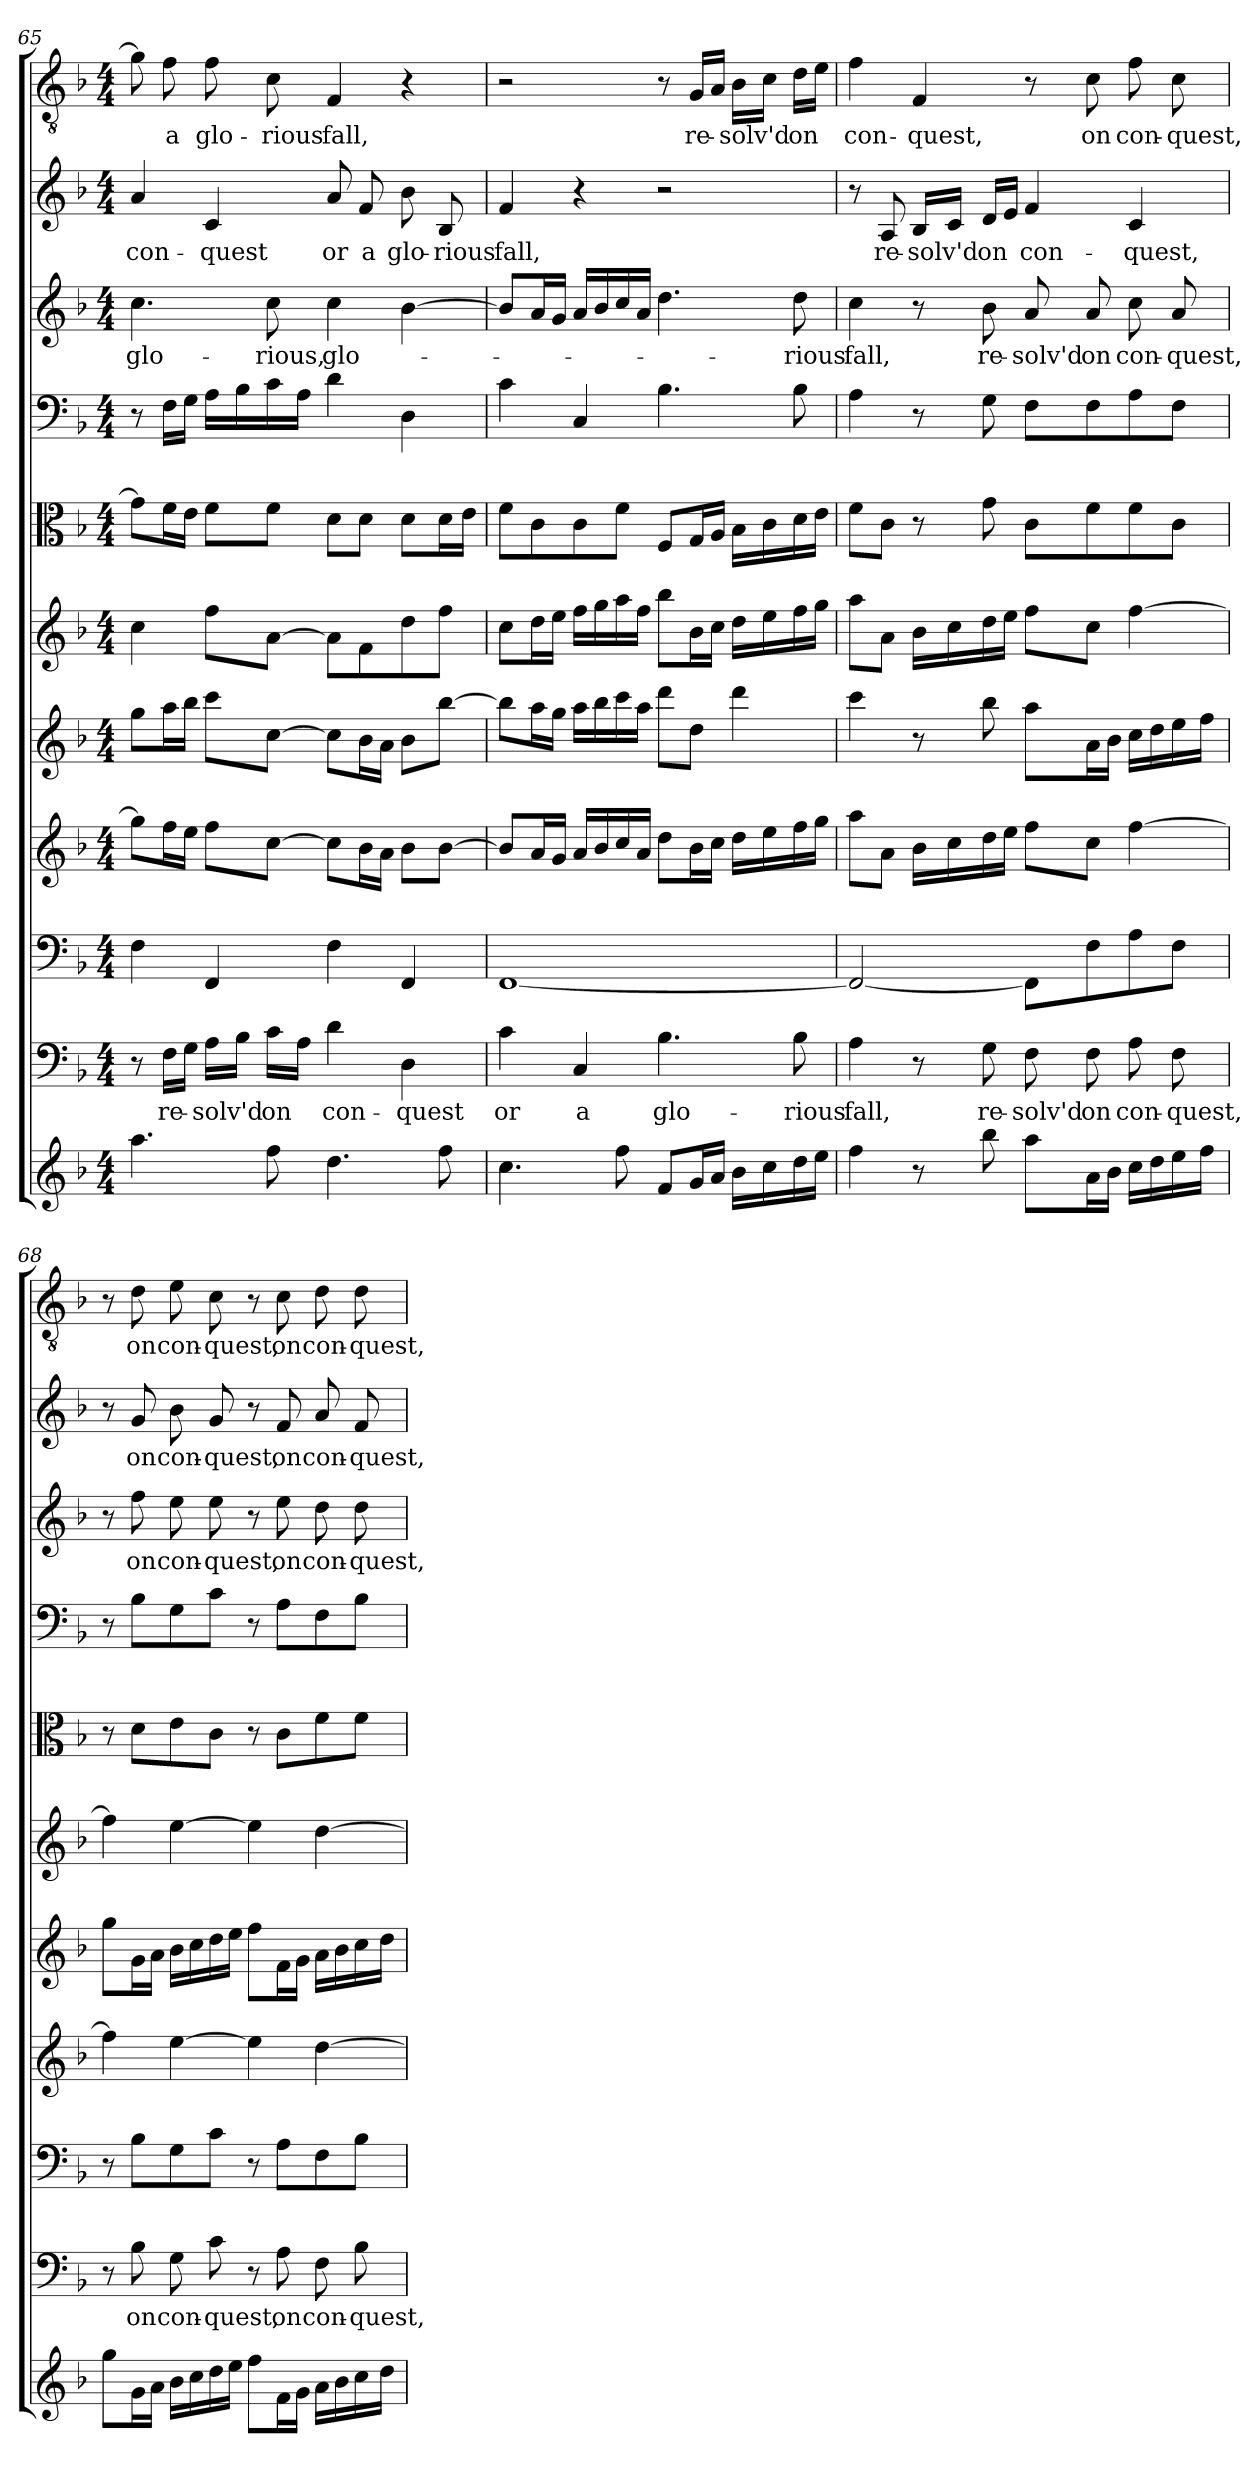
**kern	**kern	**text	**kern	**kern	**kern	**kern	**kern	**kern	**kern	**text	**kern	**text	**kern	**text
*part11	*part10	*part10	*part9	*part8	*part7	*part6	*part5	*part4	*part3	*part3	*part2	*part2	*part1	*part1
*staff11	*staff10	*staff10	*staff9	*staff8	*staff7	*staff6	*staff5	*staff4	*staff3	*staff3	*staff2	*staff2	*staff1	*staff1
*clefG2	*clefF4	*	*clefF4	*clefG2	*clefG2	*clefG2	*clefC3	*clefF4	*clefG2	*	*clefG2	*	*clefGv2	*
*k[b-]	*k[b-]	*	*k[b-]	*k[b-]	*k[b-]	*k[b-]	*k[b-]	*k[b-]	*k[b-]	*	*k[b-]	*	*k[b-]	*
*F:	*F:	*	*F:	*F:	*F:	*F:	*F:	*F:	*F:	*	*F:	*	*F:	*
*M4/4	*M4/4	*	*M4/4	*M4/4	*M4/4	*M4/4	*M4/4	*M4/4	*M4/4	*	*M4/4	*	*M4/4	*
=65	=65	=65	=65	=65	=65	=65	=65	=65	=65	=65	=65	=65	=65	=65
4.aa\	8r	.	4F\	8gg\L]	8gg\L	4cc\	8g\L]	8r	4.cc\	glo-	4a/	con-	8g\]	.
.	16F\LL	re-	.	16ff\L	16aa\L	.	16f\L	16F\LL	.	.	.	.	8f\	a
.	16G\JJ	.	.	16ee\JJ	16bb-\JJ	.	16e\JJ	16G\JJ	.	.	.	.	.	.
.	16A\LL	-solv'd	4FF/	8ff\L	8ccc\L	8ff\L	8f\L	16A\LL	.	.	4c/	-quest	8f\	glo-
.	16B-\JJ	.	.	.	.	.	.	16B-\	.	.	.	.	.	.
8ff\	16c\LL	on	.	[8cc\J	[8cc\J	[8a\J	8f\J	16c\	8cc\	-rious,	.	.	8c\	-rious
.	16A\JJ	.	.	.	.	.	.	16A\JJ	.	.	.	.	.	.
4.dd\	4d\	con-	4F\	8cc\L]	8cc\L]	8a\L]	8d\L	4d\	4cc\	glo-	8a/	or	4F/	fall,
.	.	.	.	16b-\L	16b-\L	8f\	8d\J	.	.	.	8f/	a	.	.
.	.	.	.	16a\JJ	16a\JJ	.	.	.	.	.	.	.	.	.
.	4D\	-quest	4FF/	8b-\L	8b-\L	8dd\	8d\L	4D\	[4b-\	.	8b-\	glo-	4r	.
8ff\	.	.	.	[8b-\J	[8bb-\J	8ff\J	16d\L	.	.	.	8B-/	-rious	.	.
.	.	.	.	.	.	.	16e\JJ	.	.	.	.	.	.	.
=66	=66	=66	=66	=66	=66	=66	=66	=66	=66	=66	=66	=66	=66	=66
4.cc\	4c\	or	[1FF/	8b-/L]	8bb-\L]	8cc\L	8f\L	4c\	8b-/L]	.	4f/	fall,	2r	.
.	.	.	.	16a/L	16aa\L	16dd\L	8c\	.	16a/L	.	.	.	.	.
.	.	.	.	16g/JJ	16gg\JJ	16ee\JJ	.	.	16g/JJ	.	.	.	.	.
.	4C/	a	.	16a/LL	16aa\LL	16ff\LL	8c\	4C/	16a/LL	.	4r	.	.	.
.	.	.	.	16b-/	16bb-\	16gg\	.	.	16b-/	.	.	.	.	.
8ff\	.	.	.	16cc/	16ccc\	16aa\	8f\J	.	16cc/	.	.	.	.	.
.	.	.	.	16a/JJ	16aa\JJ	16ff\JJ	.	.	16a/JJ	.	.	.	.	.
8f/L	4.B-\	glo-	.	8dd\L	8ddd\L	8bb-\L	8F/L	4.B-\	4.dd\	.	2r	.	8r	.
16g/L	.	.	.	16b-\L	8dd\J	16b-\L	16G/L	.	.	.	.	.	16G/LL	re-
16a/JJ	.	.	.	16cc\JJ	.	16cc\JJ	16A/JJ	.	.	.	.	.	16A/JJ	.
16b-\LL	.	.	.	16dd\LL	4ddd\	16dd\LL	16B-\LL	.	.	.	.	.	16B-\LL	-solv'd
16cc\	.	.	.	16ee\	.	16ee\	16c\	.	.	.	.	.	16c\JJ	.
16dd\	8B-\	-rious	.	16ff\	.	16ff\	16d\	8B-\	8dd\	-rious	.	.	16d\LL	on
16ee\JJ	.	.	.	16gg\JJ	.	16gg\JJ	16e\JJ	.	.	.	.	.	16e\JJ	.
=67	=67	=67	=67	=67	=67	=67	=67	=67	=67	=67	=67	=67	=67	=67
4ff\	4A\	fall,	2FF/_	8aa\L	4ccc\	8aa\L	8f\L	4A\	4cc\	fall,	8r	.	4f\	con-
.	.	.	.	8a\J	.	8a\J	8c\J	.	.	.	8A/	re-	.	.
8r	8r	.	.	16b-\LL	8r	16b-\LL	8r	8r	8r	.	16B-/LL	-solv'd	4F/	-quest,
.	.	.	.	16cc\	.	16cc\	.	.	.	.	16c/JJ	.	.	.
8bb-\	8G\	re-	.	16dd\	8bb-\	16dd\	8g\	8G\	8b-\	re-	16d/LL	on	.	.
.	.	.	.	16ee\JJ	.	16ee\JJ	.	.	.	.	16e/JJ	.	.	.
8aa\L	8F\	-solv'd	8FF\L]	8ff\L	8aa\L	8ff\L	8c\L	8F\L	8a/	-solv'd	4f/	con-	8r	.
16a\L	8F\	on	8F\	8cc\J	16a\L	8cc\J	8f\	8F\	8a/	on	.	.	8c\	on
16b-\JJ	.	.	.	.	16b-\JJ	.	.	.	.	.	.	.	.	.
16cc\LL	8A\	con-	8A\	[4ff\	16cc\LL	[4ff\	8f\	8A\	8cc\	con-	4c/	-quest,	8f\	con-
16dd\	.	.	.	.	16dd\	.	.	.	.	.	.	.	.	.
16ee\	8F\	-quest,	8F\J	.	16ee\	.	8c\J	8F\J	8a/	-quest,	.	.	8c\	-quest,
16ff\JJ	.	.	.	.	16ff\JJ	.	.	.	.	.	.	.	.	.
=68	=68	=68	=68	=68	=68	=68	=68	=68	=68	=68	=68	=68	=68	=68
8gg\L	8r	.	8r	4ff\]	8gg\L	4ff\]	8r	8r	8r	.	8r	.	8r	.
16g\L	8B-\	on	8B-\L	.	16g\L	.	8d\L	8B-\L	8ff\	on	8g/	on	8d\	on
16a\JJ	.	.	.	.	16a\JJ	.	.	.	.	.	.	.	.	.
16b-\LL	8G\	con-	8G\	[4ee\	16b-\LL	[4ee\	8e\	8G\	8ee\	con-	8b-\	con-	8e\	con-
16cc\	.	.	.	.	16cc\	.	.	.	.	.	.	.	.	.
16dd\	8c\	-quest,	8c\J	.	16dd\	.	8c\J	8c\J	8ee\	-quest,	8g/	-quest,	8c\	-quest,
16ee\JJ	.	.	.	.	16ee\JJ	.	.	.	.	.	.	.	.	.
8ff\L	8r	.	8r	4ee\]	8ff\L	4ee\]	8r	8r	8r	.	8r	.	8r	.
16f\L	8A\	on	8A\L	.	16f\L	.	8c\L	8A\L	8ee\	on	8f/	on	8c\	on
16g\JJ	.	.	.	.	16g\JJ	.	.	.	.	.	.	.	.	.
16a\LL	8F\	con-	8F\	[4dd\	16a\LL	[4dd\	8f\	8F\	8dd\	con-	8a/	con-	8d\	con-
16b-\	.	.	.	.	16b-\	.	.	.	.	.	.	.	.	.
16cc\	8B-\	-quest,	8B-\J	.	16cc\	.	8f\J	8B-\J	8dd\	-quest,	8f/	-quest,	8d\	-quest,
16dd\JJ	.	.	.	.	16dd\JJ	.	.	.	.	.	.	.	.	.
=	=	=	=	=	=	=	=	=	=	=	=	=	=	=
*-	*-	*-	*-	*-	*-	*-	*-	*-	*-	*-	*-	*-	*-	*-
